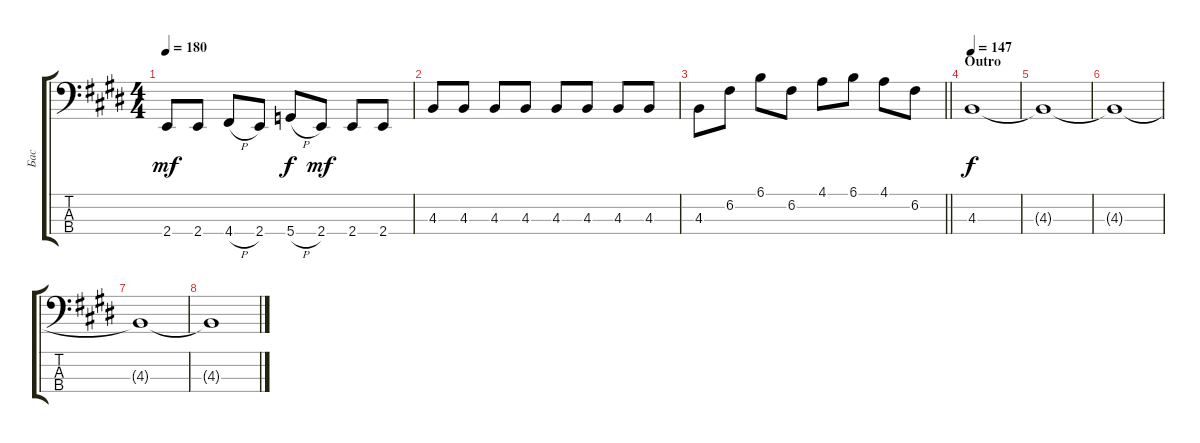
\track ("Бас" "Бас") {instrument electricbassfinger}
\staff {score tabs}
\tuning (F2 C2 G1 D1) {hide}
\ts (4 4)
\tempo 180
\clef f4
\ks c#minor
2.4.8{dy mf} 2.4.8 4.4{h}.8 2.4.8 5.4{h}.8{dy f} 2.4.8{dy mf} 2.4.8 2.4.8 |
4.3.8 4.3.8 4.3.8 4.3.8 4.3.8 4.3.8 4.3.8 4.3.8 |
\barLineRight lightlight
4.3.8 6.2.8 6.1.8 6.2.8 4.1.8 6.1.8 4.1.8 6.2.8 |
\section ("" "Outro")
\tempo 147
4.3.1{dy f} |
4.3{t}.1 |
4.3{t}.1 |
4.3{t}.1 |
4.3{t}.1
